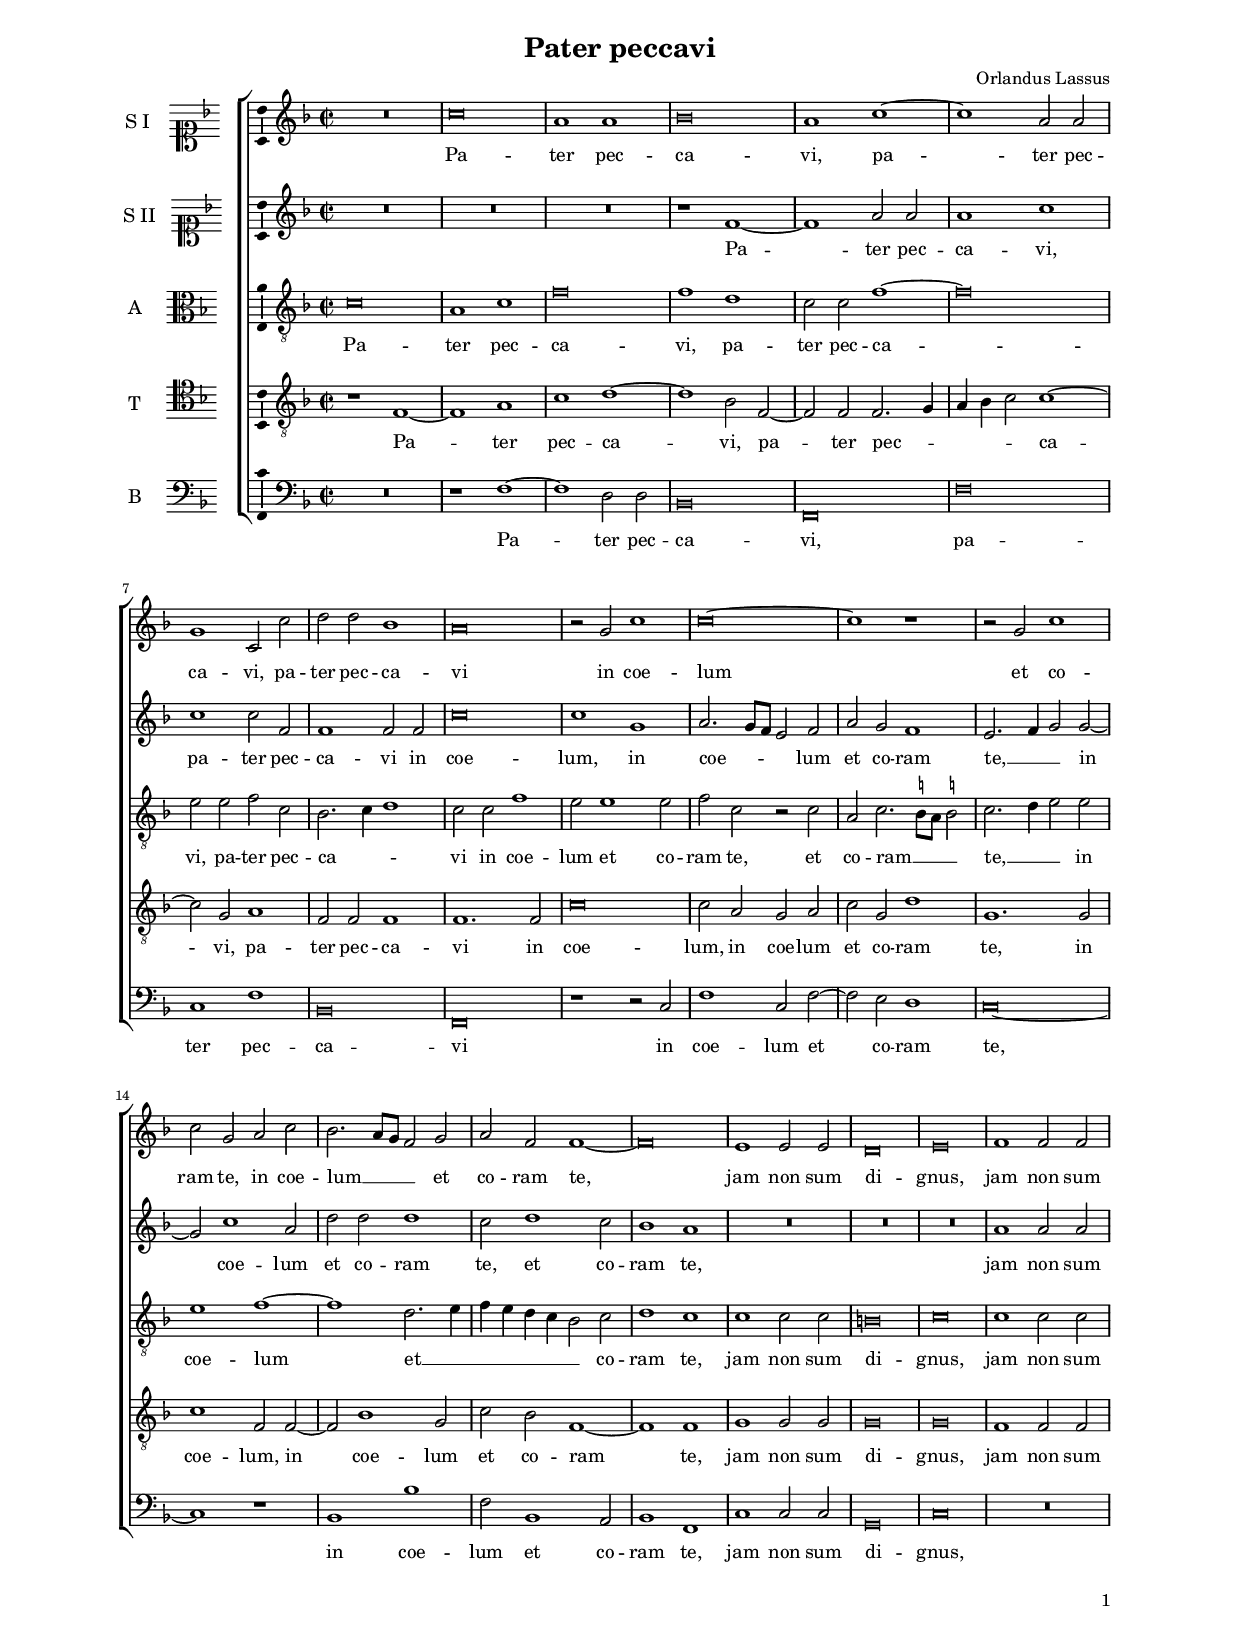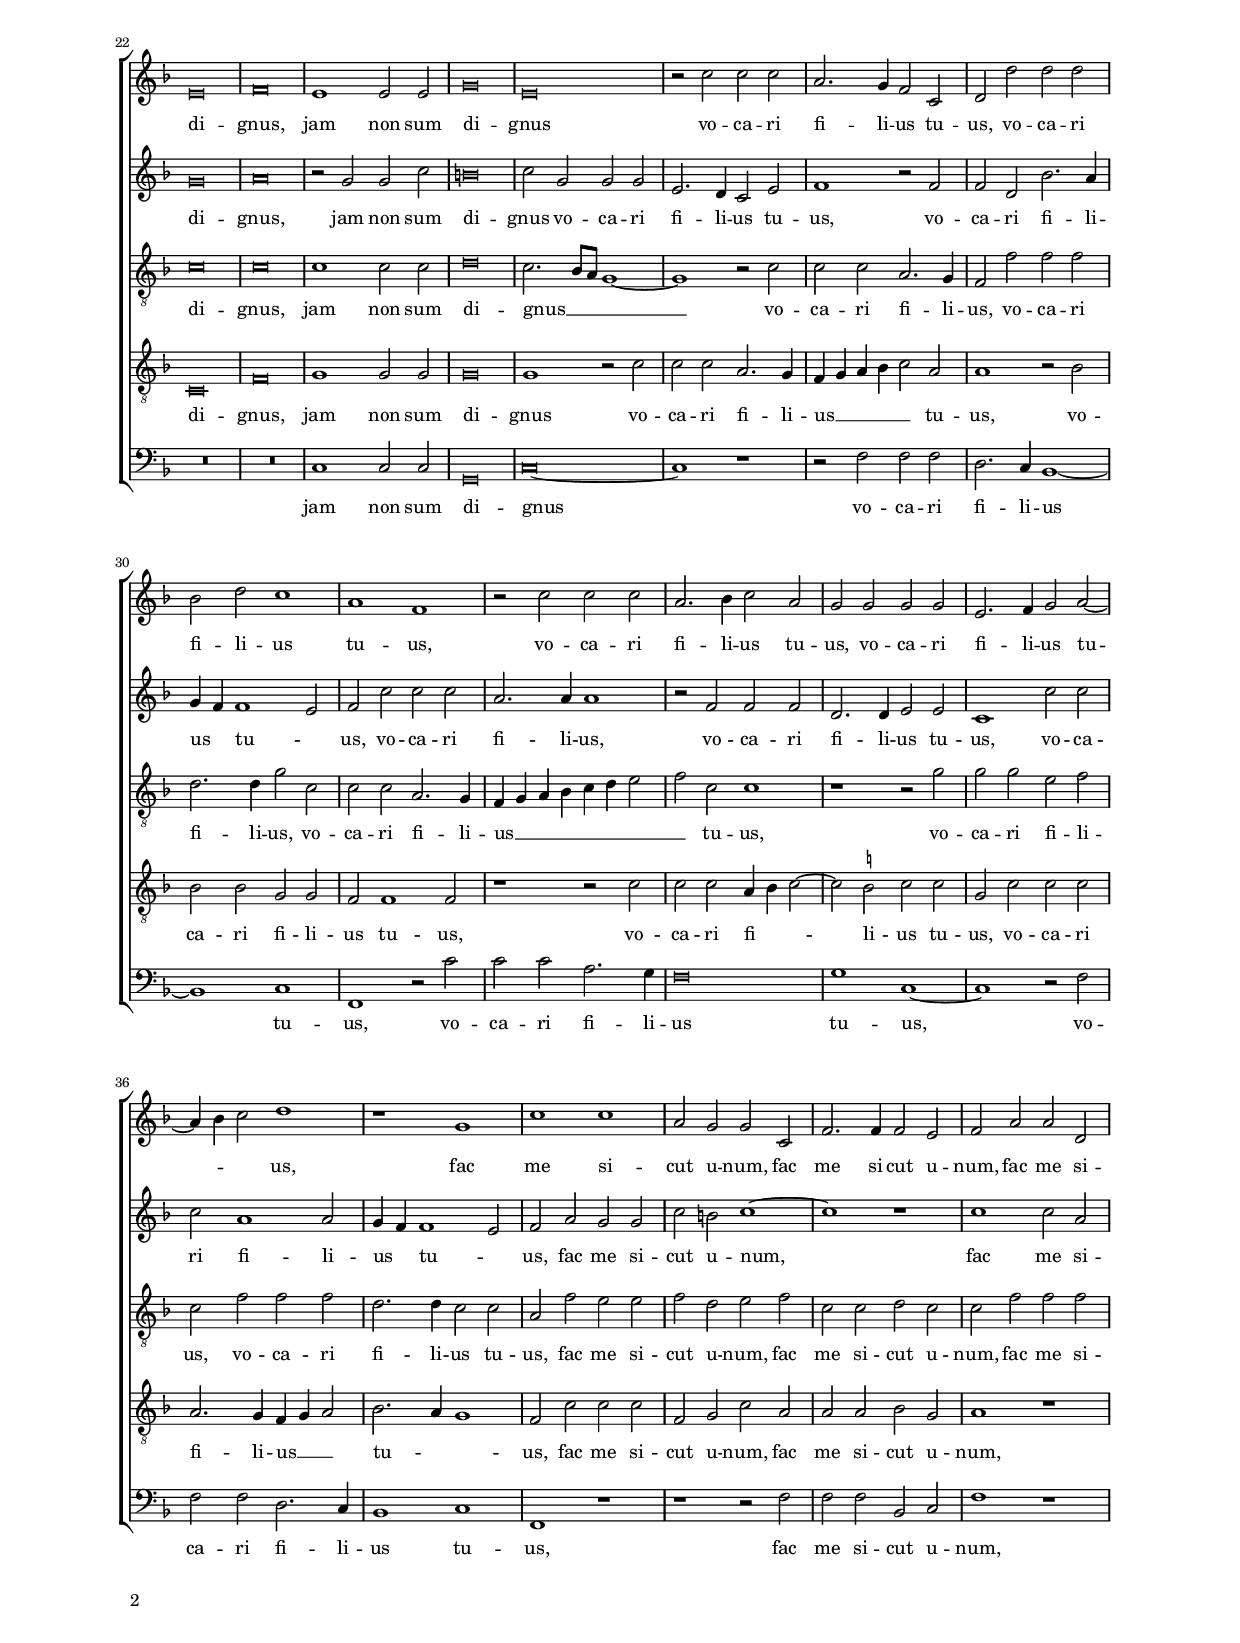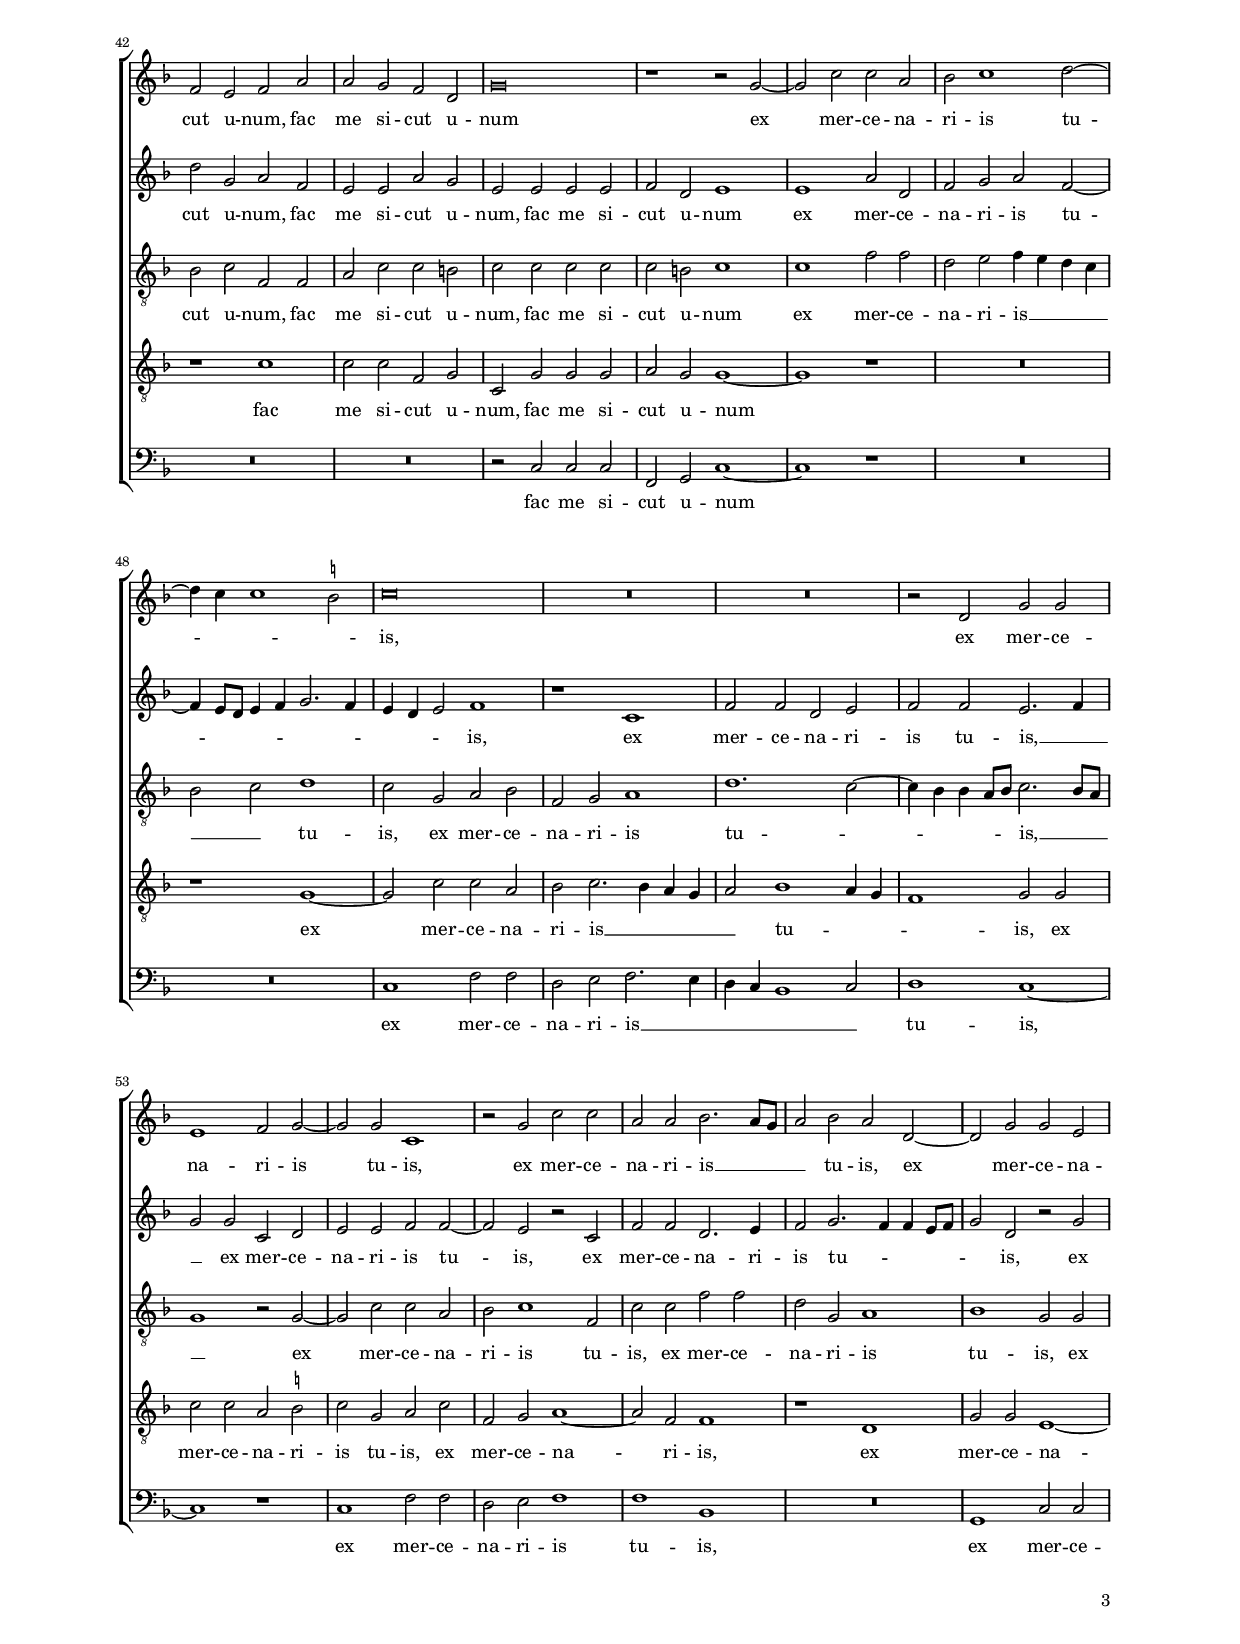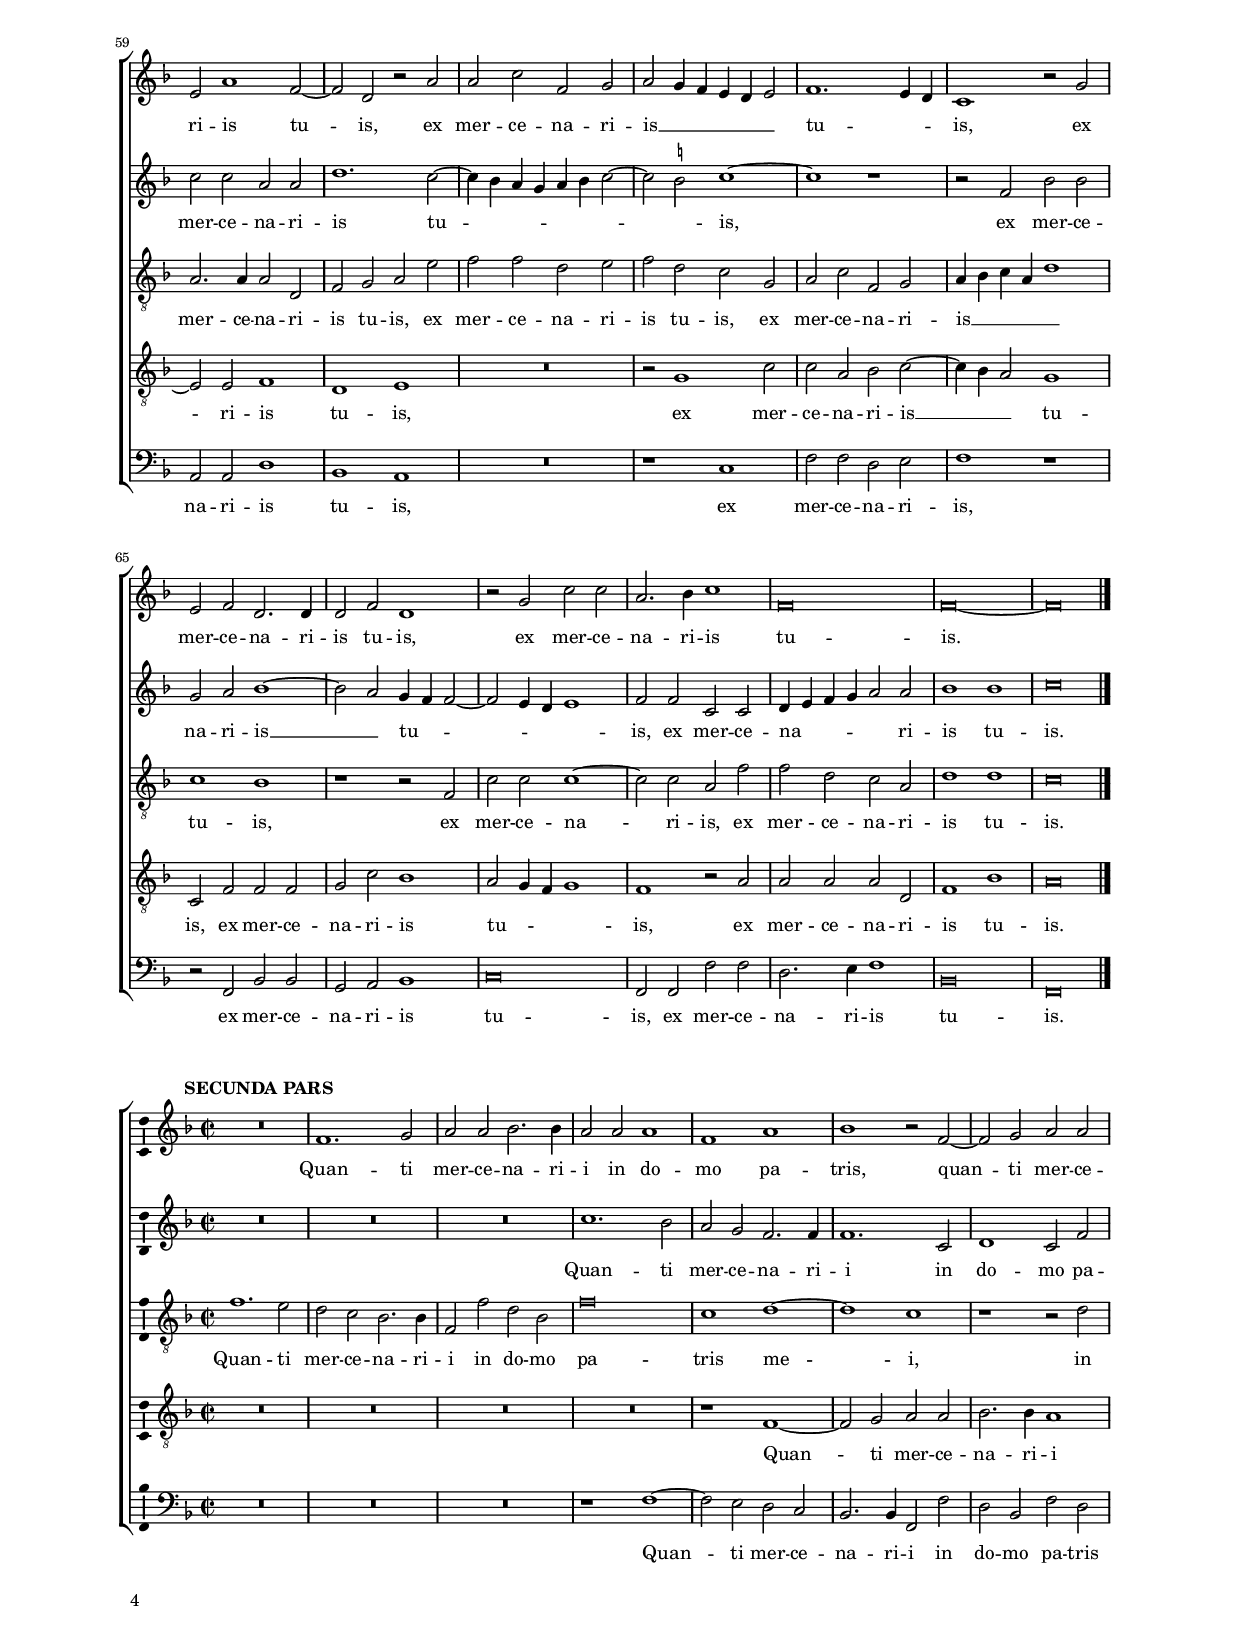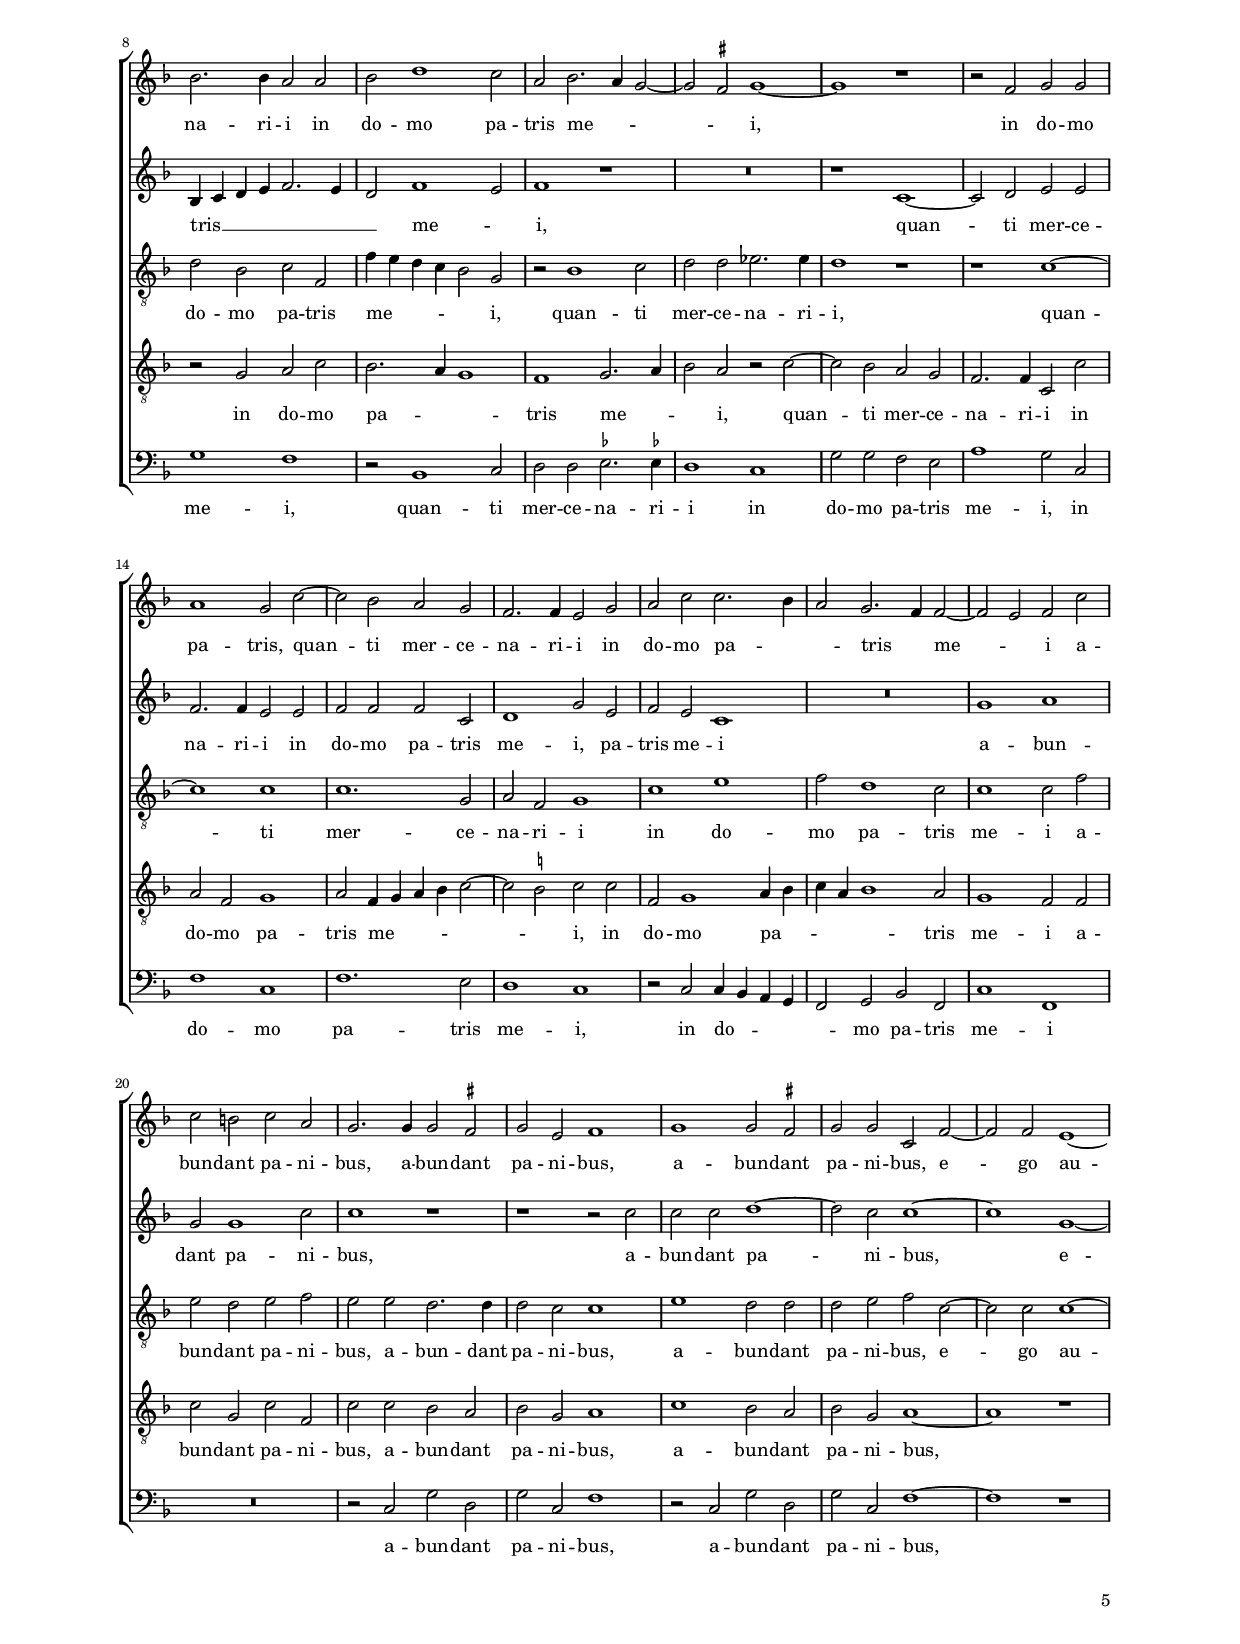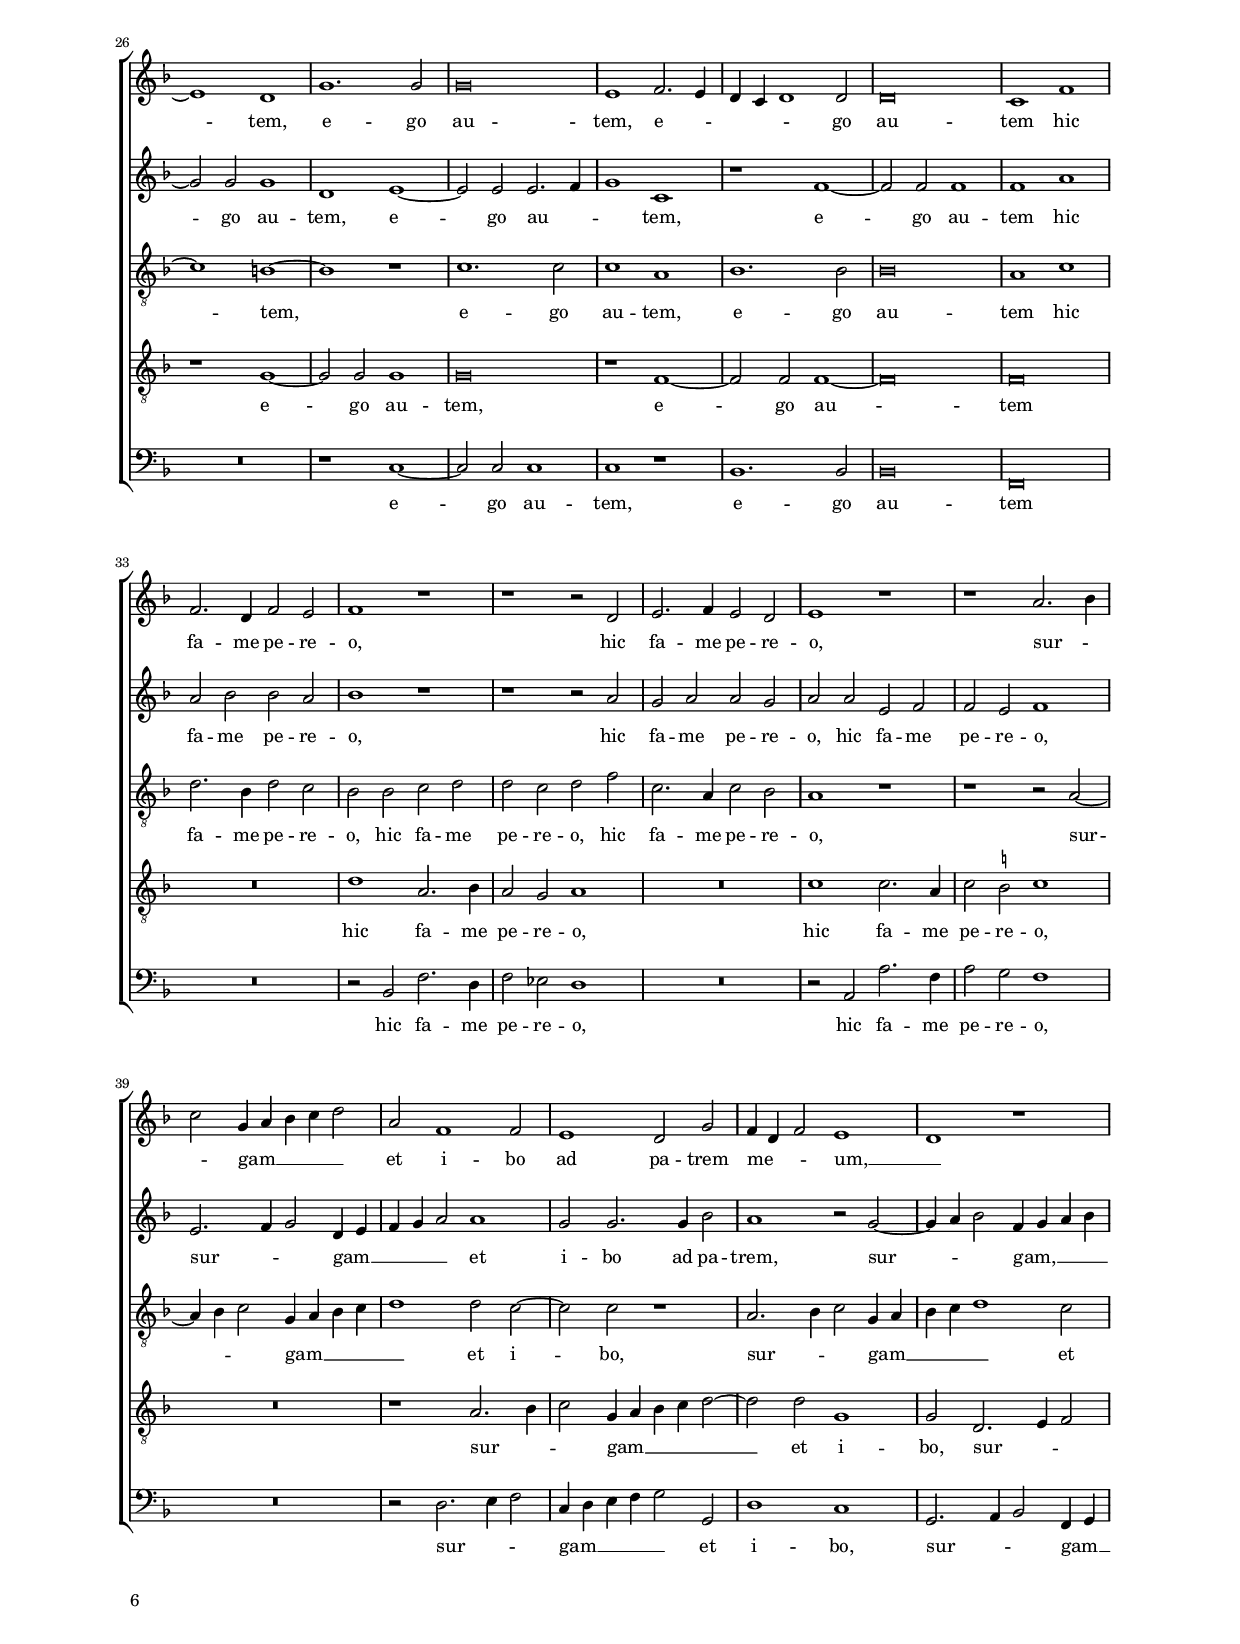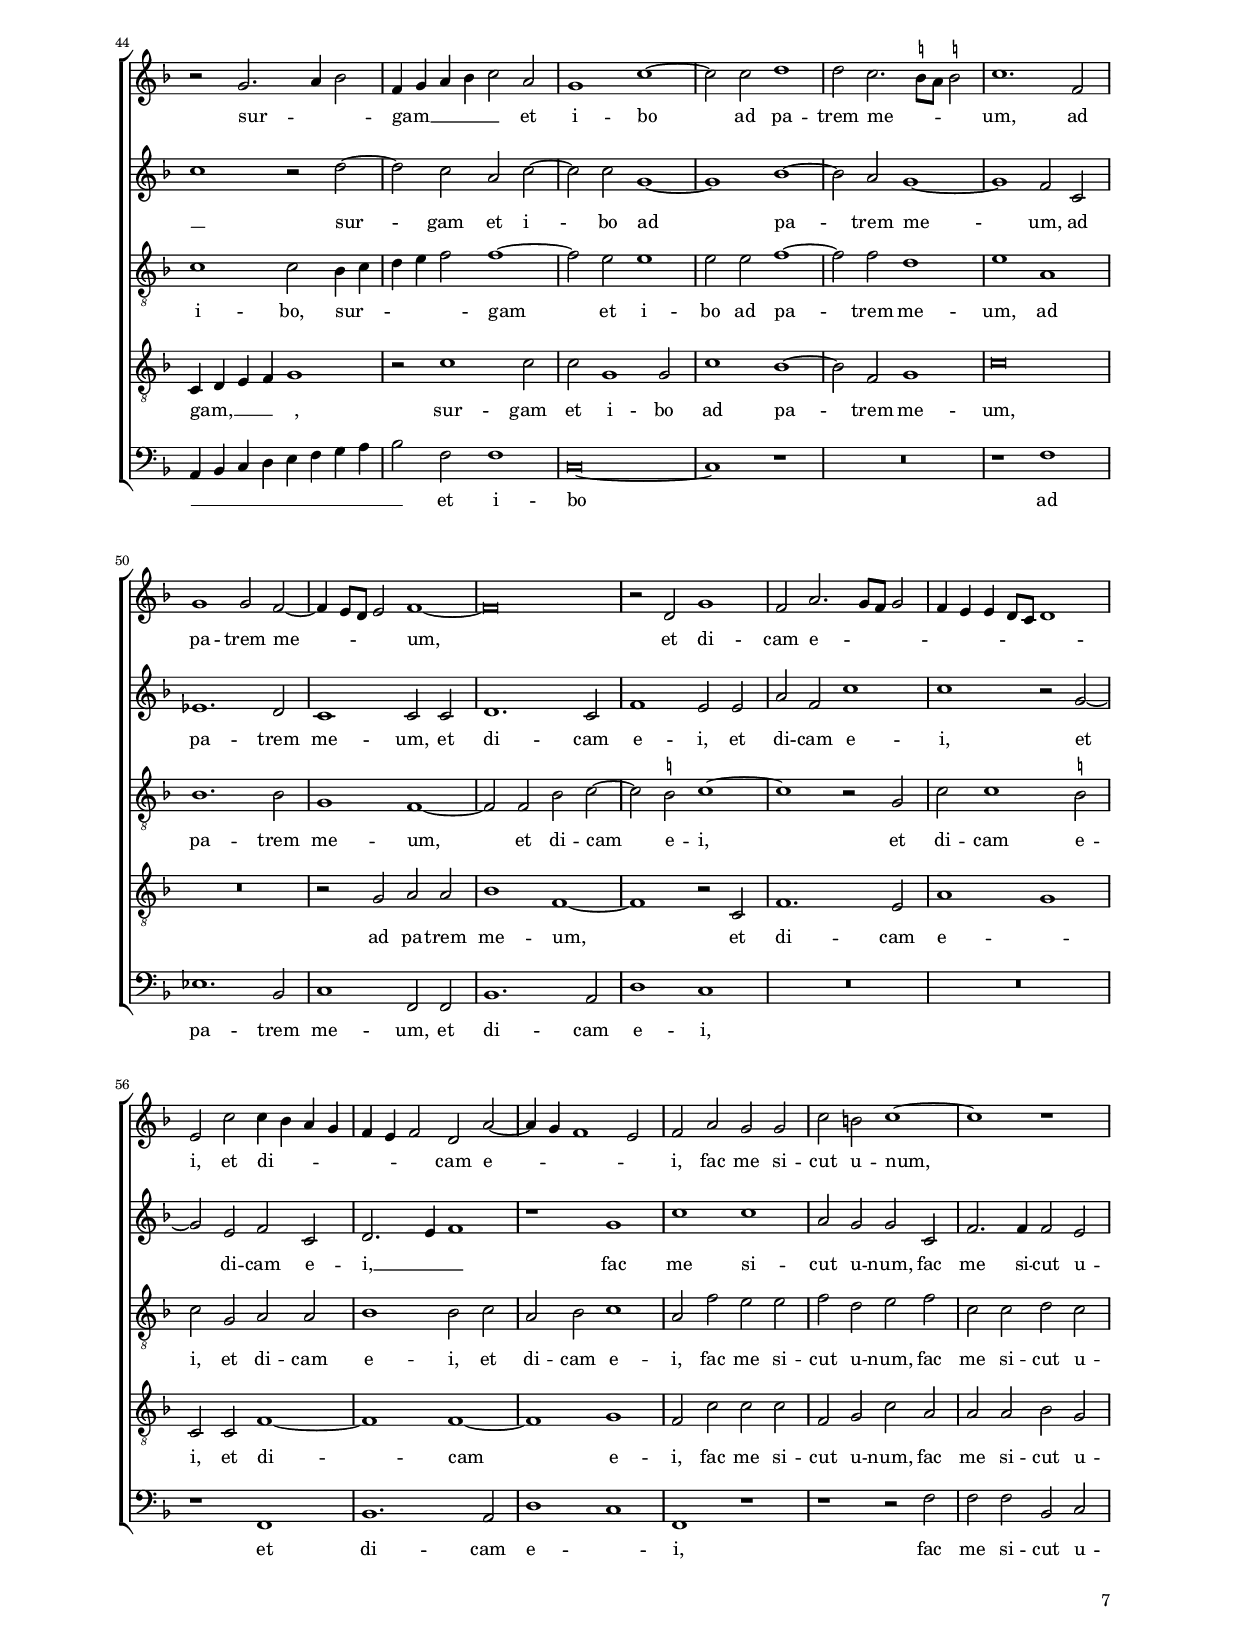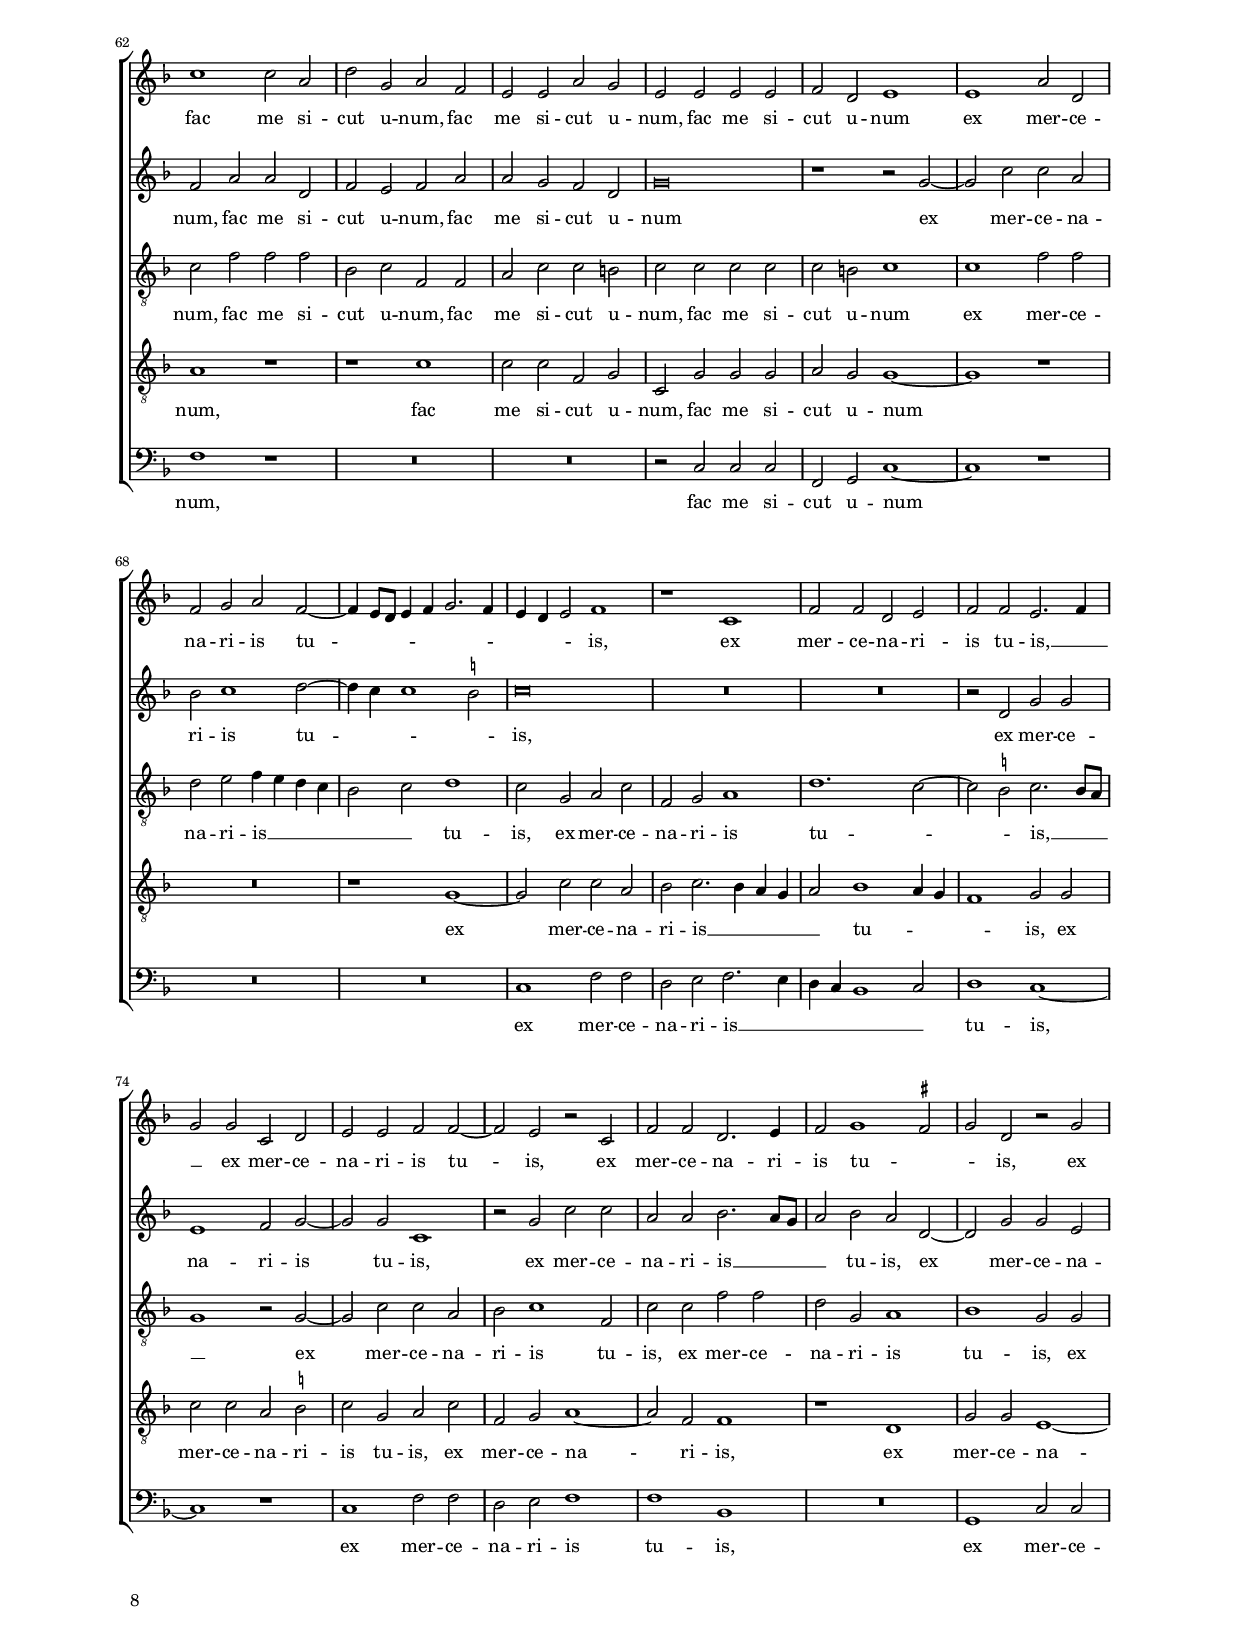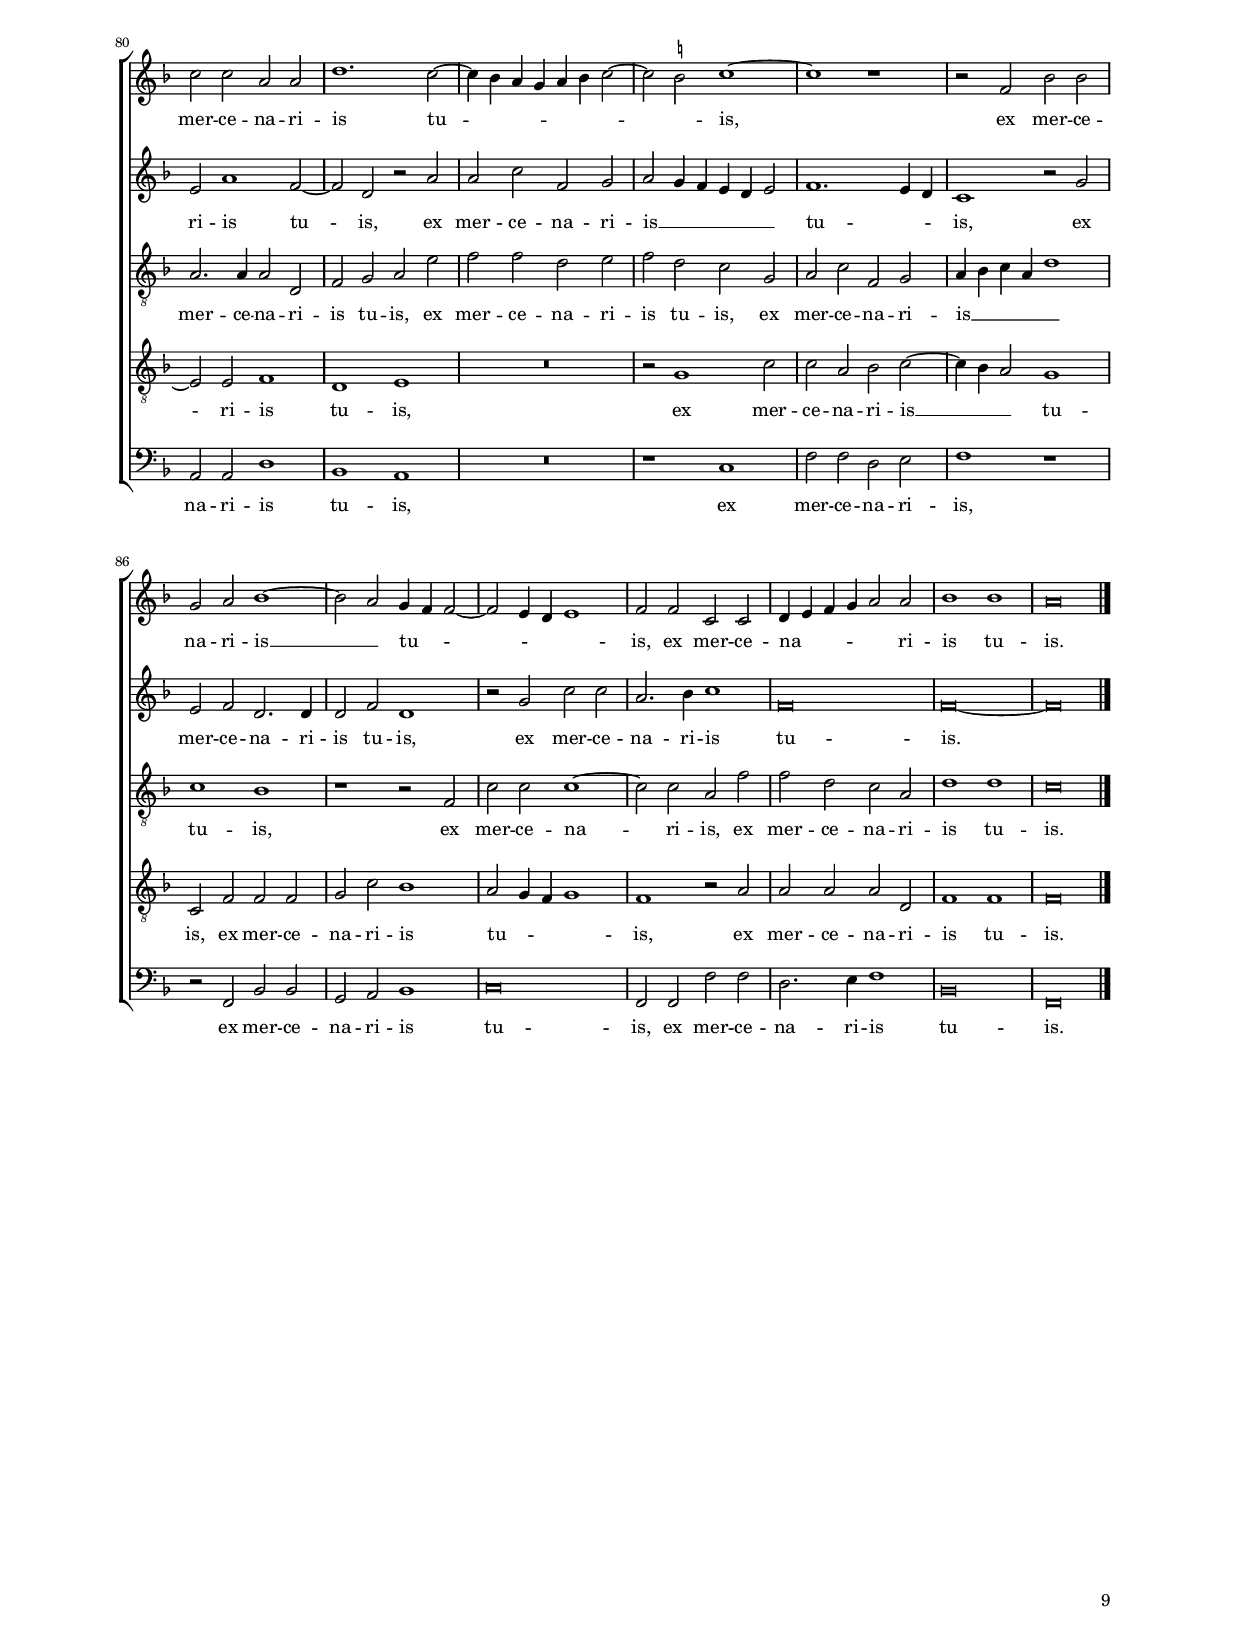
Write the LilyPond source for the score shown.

\header
{
  title="Pater peccavi"
  composer="Orlandus Lassus"
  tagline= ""
}

\version "2.24.1"
\include "deutsch.ly"
#(set-global-staff-size 15)
% #(set-default-paper-size "letter")
#(ly:set-option 'point-and-click #f)

	
	ficta = { \once \set suggestAccidentals = ##t }
	
	forget = #(define-music-function (music) (ly:music?) #{
		\accidentalStyle forget
		$music
		\accidentalStyle default
		#})


\paper
	{
	top-margin = 1.8 \cm
	bottom-margin = 1.2 \cm
	left-margin = 2.2 \cm
	right-margin = 2.2 \cm
	ragged-bottom = ##f
	ragged-last-bottom = ##t
	print-page-number = ##f
	score-system-spacing = #'((basic-distance . 16) (minimum-distance . 14) (padding . 5) (strechability . 150))
	system-system-spacing = #'((basic-distance . 16) (minimum-distance . 14) (padding . 5) (strechability . 150))
	oddFooterMarkup=\markup   \fill-line { "" \fromproperty #'page:page-number-string }
	evenFooterMarkup=\markup  \fill-line { \fromproperty #'page:page-number-string "" }
	last-bottom-spacing = #'((basic-distance . 12) (minimum-distance . 7) (padding . 4))
%	systems-per-page = 3
%	min-systems-per-page = 3
	}

global = {
	\key f \major
	\time 2/2 \set Score.measureLength = #(ly:make-moment 2/1)
	\skip 1*2*71 \bar "|."
	}
	

incipitcantus = \markup { \score {
	{
	\set Staff.instrumentName = \markup { \fontsize #1 "S I" }
	\key f \major
	\clef soprano
	s4 \bar ""
	}
	\layout  {
	raggedright = ##t
	indent = 1 \cm
	line-width = 1.8 \cm
	\context { \Staff \remove Time_signature_engraver }
	\override Staff.Clef.Y-extent = #'(0 . 0)
	}} \hspace #1 } 
         
      
incipitquintus = \markup { \score {
	{
	\set Staff.instrumentName = \markup { \fontsize #1 "S II" }
	\key f \major
	\clef soprano
	s4 \bar ""
	}
	\layout  {
	raggedright = ##t
	indent = 1 \cm
	line-width = 1.8 \cm
	\context { \Staff \remove Time_signature_engraver }
	\override Staff.Clef.Y-extent = #'(0 . 0)
	}} \hspace #1 }
      

incipitaltus = \markup { \score {
	{
	\set Staff.instrumentName = \markup { \fontsize #1 "A" }
	\key f \major
	\clef alto
	s4 \bar ""
	}
	\layout  {
	raggedright = ##t
	indent = 1 \cm
	line-width = 1.8 \cm
	\context { \Staff \remove Time_signature_engraver }
	\override Staff.Clef.Y-extent = #'(0 . 0)
	}} \hspace #1 }


incipittenor = \markup { \score {
	{
	\set Staff.instrumentName = \markup { \fontsize #1 "T" }
	\key f \major
	\clef tenor
	s4 \bar ""
	}
	\layout  {
	raggedright = ##t
	indent = 1 \cm
	line-width = 1.8 \cm
	\context { \Staff \remove Time_signature_engraver }
	\override Staff.Clef.Y-extent = #'(0 . 0)
	}} \hspace #1 }
      
      
incipitbassus = \markup { \score {
	{
	\set Staff.instrumentName = \markup { \fontsize #1 "B" }
	\key f \major
	\clef bass
	s4 \bar ""
	}
	\layout  {
	raggedright = ##t
	indent = 1 \cm
	line-width = 1.8 \cm
	\context { \Staff \remove Time_signature_engraver }
	\override Staff.Clef.Y-extent = #'(0 . 0)
	}} \hspace #1 }


cantus =  \relative c''
	{
	R\breve
	c\breve
	a1 a
	b\breve
%5
	a1 c~ |
	c1 a2 a
	g1 c,2 c'
	d2 d b1
	a\breve
%10
	r2 g c1 |
	c\breve~
	c1 r
	r2 g c1
	c2 g a c
%15
	b2. a8 g f2 g |
	a2 f f1~
	f\breve
	e1 e2 e
	d\breve
%20
	e\breve |
	f1 f2 f
	e\breve
	f\breve
	e1 e2 e
%25
	g\breve |
	e\breve
	r2 c' c c
	a2. g4 f2 c
	d2 d' d d
%30
	b2 d c1 |
	a1 f
	r2 c' c c
	a2. b4 c2 a
	g2 g g g
%35
	e2. f4 g2 a~ |
	a4 b c2 d1
	r1 g,
	c1 c
	a2 g g c,
%40
	f2. f4 f2 e |
	f2 a a d,
	f2 e f a
	a2 g f d
	g\breve
%45
	r1 r2 g~ |
	g2 c c a
	b2 c1 d2~
	d4 c c1 \ficta h2
	c\breve
%50
	R\breve |
	R\breve
	r2 d, g g
	e1 f2 g~
	g2 g c,1
%55
	r2 g' c c |
	a2 a b2. a8 g
	a2 b a d,~
	d2 g g e
	e2 a1 f2~
%60
	f2 d r a' |
	a2 c f, g
	a2 g4 f e d e2
	f1. e4 d
	c1 r2 g'
%65
	e2 f d2. d4 |
	d2 f d1
	r2 g c c
	a2. b4 c1
	f,\breve
%70
	f\breve~
	f\breve |
	}


quintus =  \relative c''
	{
	R\breve
	R\breve
	R\breve
	r1 f,~
%5
	f1 a2 a |
	a1 c
	c1 c2 f,
	f1 f2 f
	c'\breve
%10
	c1 g |
	a2. g8 f e2 f
	a2 g f1
	e2. f4 g2 g~
	g2 c1 a2
%15
	d2 d d1 |
	c2 d1 c2
	b1 a
	R\breve
	R\breve
%20
	R\breve |
	a1 a2 a
	g\breve
	a\breve
	r2 g g c
%25
	h\breve |
	c2 g g g
	e2. d4 c2 e
	f1 r2 f
	f2 d b'2. a4
%30
	g4 f f1 e2 |
	f2 c' c c
	a2. a4 a1
	r2 f f f
	d2. d4 e2 e
%35
	c1 c'2 c |
	c2 a1 a2
	g4 f f1 e2
	f2 a g g
	c2 h c1~
%40
	c1 r |
	c1 c2 a
	d2 g, a f
	e2 e a g
	e2 e e e
%45
	f2 d e1 |
	e1 a2 d,
	f2 g a f~
	f4 e8 d e4 f g2. f4
	e4 d e2 f1
%50
	r1 c |
	f2 f d e
	f2 f e2. f4
	g2 g c, d
	e2 e f f~
%55
	f2 e r c |
	f2 f d2. e4
	f2 g2. f4 f e8 f
	g2 d r g
	c2 c a a
%60
	d1. c2~ |
	c4 b a g a b c2~
	c2 \ficta h c1~
	c1 r
	r2 f, b b
%65
	g2 a b1~ |
	b2 a g4 f f2~
	f2 e4 d e1
	f2 f c c
	d4 e f g a2 a
%70
	b1 b |
	c\breve |
	}


altus =  \relative c'
	{
	c\breve
	a1 c
	f\breve
	f1 d
%5
	c2 c f1~ |
	f\breve
	e2 e f c
	b2. c4 d1
	c2 c f1
%10
	e2 e1 e2 |
	f2 c r c
	a2 c2. \stemDown \ficta h8 a \stemNeutral \ficta h!2
	c2. d4 e2 e
	e1 f~
%15
	f1 d2. e4 |
	f4 e d c b2 c
	d1 c
	c1 c2 c
	h\breve
%20
	c\breve |
	c1 c2 c
	c\breve
	c\breve
	c1 c2 c
%25
	d\breve |
	c2. b8 a g1~
	g1 r2 c
	c2 c a2. g4
	f2 f' f f
%30
	d2. d4 g2 c, |
	c2 c a2. g4
	f4 g a b c d e2
	f2 c c1
	r1 r2 g'
%35
	g2 g e f |
	c2 f f f
	d2. d4 c2 c
	a2 f' e e
	f2 d e f
%40
	c2 c d c |
	c2 f f f
	b,2 c f, f
	a2 c c h
	c2 c c c
%45
	c2 h c1 |
	c1 f2 f
	d2 e f4 e d c
	b2 c d1
	c2 g a b
%50
	f2 g a1 |
	d1. c2~
	c4 b b a8 b c2. b8 a
	g1 r2 g~
	g2 c c a
%55
	b2 c1 f,2 |
	c'2 c f f
	d2 g, a1
	b1 g2 g
	a2. a4 a2 d,
%60
	f2 g a e' |
	f2 f d e
	f2 d c g
	a2 c f, g
	a4 b c a d1
%65
	c1 b |
	r1 r2 f
	c'2 c c1~
	c2 c a f'
	f2 d c a
%70
	d1 d
	c\breve |
	}


tenor  =  \relative c'
	{
	r1 f,~
	f1 a
	c1 d~
	d1 b2 f~
%5
	f2 f f2. g4 |
	a4 b c2 c1~
	c2 g a1
	f2 f f1
	f1. f2
%10
	c'\breve |
	c2 a g a
	c2 g d'1
	g,1. g2
	c1 f,2 f~
%15
	f2 b1 g2 |
	c2 b f1~
	f1 f
	g1 g2 g
	g\breve
%20
	g\breve |
	f1 f2 f
	c\breve
	f\breve
	g1 g2 g
%25
	g\breve |
	g1 r2 c
	c2 c a2. g4
	f4 g a b c2 a
	a1 r2 b
%30
	b2 b g g |
	f2 f1 f2
	r1 r2 c'
	c2 c a4 b c2~
	c2 \ficta h c c
%35
	g2 c c c |
	a2. g4 f g a2
	b2. a4 g1
	f2 c' c c
	f,2 g c a
%40
	a2 a b g |
	a1 r
	r1 c
	c2 c f, g
	c,2 g' g g
%45
	a2 g g1~ |
	g1 r
	R\breve
	r1 g~
	g2 c c a
%50
	b2 c2. b4 a g |
	a2 b1 a4 g
	f1 g2 g
	c2 c a \ficta h
	c2 g a c
%55
	f,2 g a1~ |
	a2 f f1
	r1 d
	g2 g e1~
	e2 e f1
%60
	d1 e |
	R\breve
	r2 g1 c2
	c2 a b c~
	c4 b a2 g1
%65
	c,2 f f f |
	g2 c b1
	a2 g4 f g1
	f1 r2 a
	a2 a a d,
%70
	f1 b |
	a\breve |
	}


bassus  =  \relative c
	{
	R\breve
	r1 f~
	f1 d2 d
	b\breve
%5
	f\breve |
	f'\breve
	c1 f
	b,\breve
	f\breve
%10
	r1 r2 c' |
	f1 c2 f~
	f2 e d1
	c\breve~
	c1 r
%15
	b1 b' |
	f2 b,1 a2
	b1 f
	c'1 c2 c
	g\breve
%20
	c\breve |
	R\breve
	R\breve
	R\breve
	c1 c2 c
%25
	g\breve |
	c\breve~
	c1 r
	r2 f f f
	d2. c4 b1~
%30
	b1 c |
	f,1 r2 c''
	c2 c a2. g4
	f\breve
	g1 c,~
%35
	c1 r2 f |
	f2 f d2. c4
	b1 c
	f,1 r
	r1 r2 f'
%40
	f2 f b, c |
	f1 r
	R\breve
	R\breve
	r2 c c c
%45
	f,2 g c1~ |
	c1 r
	R\breve
	R\breve
	c1 f2 f
%50
	d2 e f2. e4 |
	d4 c b1 c2
	d1 c~
	c1 r
	c1 f2 f
%55
	d2 e f1 |
	f1 b,
	R\breve
	g1 c2 c
	a2 a d1
%60
	b1 a |
	R\breve
	r1 c
	f2 f d e
	f1 r
%65
	r2 f, b b |
	g2 a b1
	c\breve
	f,2 f f' f
	d2. e4 f1
%70
	b,\breve |
	f\breve |
	}


lyricscantus = \lyricmode {
	Pa -- ter pec -- ca -- vi,
	pa -- ter pec -- ca -- vi,
	pa -- ter pec -- ca -- vi
	in coe -- lum et co -- ram te,
	in coe -- lum __ _ _ _ et co -- ram te,
	jam non sum di -- gnus,
	jam non sum di -- gnus,
	jam non sum di -- gnus
	vo -- ca -- ri fi -- li -- us tu -- us,
	vo -- ca -- ri fi -- li -- us tu -- us,
	vo -- ca -- ri fi -- li -- us tu -- us,
	vo -- ca -- ri fi -- li -- us tu -- _ _ us,
	fac me si -- cut u -- num,
	fac me si -- cut u -- num,
	fac me si -- cut u -- num,
	fac me si -- cut u -- num
	ex mer -- ce -- na -- ri -- is tu -- _ _ _ is,
	ex mer -- ce -- na -- ri -- is tu -- is,
	ex mer -- ce -- na -- ri -- is __ _ _ _ tu -- is,
	ex mer -- ce -- na -- ri -- is tu -- is,
	ex mer -- ce -- na -- ri -- is __ _ _ _ _ _ tu -- _ _ is,
	ex mer -- ce -- na -- ri -- is tu -- is,
	ex mer -- ce -- na -- ri -- is tu -- is.
	}


lyricsquintus = \lyricmode {
	Pa -- ter pec -- ca -- vi,
	pa -- ter pec -- ca -- vi
	in coe -- lum,
	in coe -- _ _ _ lum et co -- ram te, __ _ _
	in coe -- lum et co -- ram te,
	et co -- ram te,
	jam non sum di -- gnus,
	jam non sum di -- gnus
	vo -- ca -- ri fi -- li -- us tu -- us,
	vo -- ca -- ri fi -- li -- us _ tu -- _ us,
	vo -- ca -- ri fi -- li -- us,
	vo -- ca -- ri fi -- li -- us tu -- us,
	vo -- ca -- ri fi -- li -- us _ tu -- _ us,
	fac me si -- cut u -- num,
	fac me si -- cut u -- num,
	fac me si -- cut u -- num,
	fac me si -- cut u -- num
	ex mer -- ce -- na -- ri -- is tu -- _ _ _ _ _ _ _ _ _ is,
	ex mer -- ce -- na -- ri -- is tu -- is, __ _ _
	ex mer -- ce -- na -- ri -- is tu -- is,
	ex mer -- ce -- na -- ri -- is tu -- _ _ _ _ _ is,
	ex mer -- ce -- na -- ri -- is tu -- _ _ _ _ _ _ _ is,
	ex mer -- ce -- na -- ri -- is __ _ tu -- _ _ _ _ _ is,
	ex mer -- ce -- na -- _ _ _ _ ri -- is tu -- is.
	}


lyricsaltus = \lyricmode {
	Pa -- ter pec -- ca -- vi,
	pa -- ter pec -- ca -- vi,
	pa -- ter pec -- ca -- _ _ vi
	in coe -- lum et co -- ram te,
	et co -- ram __ _ _ _ te, __ _ _
	in coe -- lum et __ _ _ _ _ _ _ co -- ram te,
	jam non sum di -- gnus,
	jam non sum di -- gnus,
	jam non sum di -- gnus __ _ _ _
	vo -- ca -- ri fi -- li -- us,
	vo -- ca -- ri fi -- li -- us,
	vo -- ca -- ri fi -- li -- us __ _ _ _ _ _ _ _ tu -- us,
	vo -- ca -- ri fi -- li -- us,
	vo -- ca -- ri fi -- li -- us tu -- us,
	fac me si -- cut u -- num,
	fac me si -- cut u -- num,
	fac me si -- cut u -- num,
	fac me si -- cut u -- num,
	fac me si -- cut u -- num
	ex mer -- ce -- na -- ri -- is __ _ _ _ _ _ tu -- is,
	ex mer -- ce -- na -- ri -- is tu -- _ _ _ _ _ is, __ _ _ _
	ex mer -- ce -- na -- ri -- is tu -- is,
	ex mer -- ce -- na -- ri -- is tu -- is,
	ex mer -- ce -- na -- ri -- is tu -- is,
	ex mer -- ce -- na -- ri -- is tu -- is,
	ex mer -- ce -- na -- ri -- is __ _ _ _ _ tu -- is,
	ex mer -- ce -- na -- ri -- is,
	ex mer -- ce -- na -- ri -- is tu -- is.
	}


lyricstenor = \lyricmode {
	Pa -- ter pec -- ca -- vi,
	pa -- ter pec -- _ _ _ _ ca -- vi,
	pa -- ter pec -- ca -- vi
	in coe -- lum,
	in coe -- lum et co -- ram te,
	in coe -- lum,
	in coe -- lum et co -- ram te,
	jam non sum di -- gnus,
	jam non sum di -- gnus,
	jam non sum di -- gnus
	vo -- ca -- ri fi -- li -- us __ _ _ _ _ tu -- us,
	vo -- ca -- ri fi -- li -- us tu -- us,
	vo -- ca -- ri fi -- _ _ li -- us tu -- us,
	vo -- ca -- ri fi -- li -- us __ _ _ tu -- _ _ us,
	fac me si -- cut u -- num,
	fac me si -- cut u -- num,
	fac me si -- cut u -- num,
	fac me si -- cut u -- num
	ex mer -- ce -- na -- ri -- is __ _ _ _ _ tu -- _ _ _ is,
	ex mer -- ce -- na -- ri -- is tu -- is,
	ex mer -- ce -- na -- ri -- is,
	ex mer -- ce -- na -- ri -- is tu -- is,
	ex mer -- ce -- na -- ri -- is __ _ _ tu -- is,
	ex mer -- ce -- na -- ri -- is tu -- _ _ _ is,
	ex mer -- ce -- na -- ri -- is tu -- is.
	}


lyricsbassus = \lyricmode {
	Pa -- ter pec -- ca -- vi,
	pa -- ter pec -- ca -- vi
	in coe -- lum et co -- ram te,
	in coe -- lum et co -- ram te,
	jam non sum di -- gnus,
	jam non sum di -- gnus
	vo -- ca -- ri fi -- li -- us tu -- us,
	vo -- ca -- ri fi -- li -- us tu -- us,
	vo -- ca -- ri fi -- li -- us tu -- us,
	fac me si -- cut u -- num,
	fac me si -- cut u -- num
	ex mer -- ce -- na -- ri -- is __ _ _ _ _ _ tu -- is,
	ex mer -- ce -- na -- ri -- is tu -- is,
	ex mer -- ce -- na -- ri -- is tu -- is,
	ex mer -- ce -- na -- ri -- is,
	ex mer -- ce -- na -- ri -- is tu -- is,
	ex mer -- ce -- na -- ri -- is tu -- is.
	}


\score
{  
	\transpose c c {
	\new ChoirStaff \with { \override StaffGrouper.staff-staff-spacing.basic-distance = #12 }
	<<

	\new Staff << \global
	\new Voice="v1" {
		\set Staff.instrumentName=\incipitcantus
		\set Staff.midiInstrument = "reed organ"
		\clef violin
		\cantus }
	\new Lyrics \lyricsto "v1" {\lyricscantus }
	>>


	\new Staff << \global
	\new Voice="v5" {
		\set Staff.instrumentName=\incipitquintus
		\set Staff.midiInstrument = "reed organ"
		\clef violin
		\quintus}
	\new Lyrics \lyricsto "v5" {\lyricsquintus }
	>>


	\new Staff << \global
	\new Voice="v2" {
		\set Staff.instrumentName=\incipitaltus
		\set Staff.midiInstrument = "reed organ"
		\clef "G_8"
		\altus}
	\new Lyrics \lyricsto "v2" {\lyricsaltus }
	>>


	\new Staff << \global
	\new Voice="v3" {
		\set Staff.instrumentName=\incipittenor
		\set Staff.midiInstrument = "reed organ"
		\clef "G_8"
		\tenor }
	\new Lyrics \lyricsto "v3" {\lyricstenor }
	>>


	\new Staff << \global
	\new Voice="v4" {
		\set Staff.instrumentName=\incipitbassus
		\set Staff.midiInstrument = "reed organ"
		\clef bass
		\bassus }
	\new Lyrics \lyricsto "v4" {\lyricsbassus}
	>>

	>>
	} % transpose

	\layout
	{
	indent = 2 \cm
	\context { \Staff \override TimeSignature.break-visibility = #end-of-line-invisible }
	\context { \Lyrics \override VerticalAxisGroup.nonstaff-relatedstaff-spacing.padding = #1.5 }
	\context { \Staff \consists Ambitus_engraver }
	\context { \Score \override BarNumber.padding = #2 }
	\context { \Voice \override NoteHead.style = #'baroque }
	}


\midi
	{
    	\tempo 2 = 90
	}

}

%%%%%%%%%%%%%%%%%%%%  PARS SECUNDA


global = {
	\key f \major
	\time 2/2 \set Score.measureLength = #(ly:make-moment 2/1)
	\skip 1*2*92 \bar "|."
	}


cantus =  \relative c''
	{
	R\breve
	f,1. g2
	a2 a b2. b4
	a2 a a1
%5
	f1 a |
	b1 r2 f~
	f2 g a a
	b2. b4 a2 a
	b2 d1 c2
%10
	a2 b2. a4 g2~ |
	g2 \ficta fis g1~
	g1 r
	r2 f g g
	a1 g2 c~
%15
	c2 b a g |
	f2. f4 e2 g
	a2 c c2. b4
	a2 g2. f4 f2~
	f2 e f c'
%20
	c2 h c a |
	g2. g4 g2 \ficta fis
	g2 e f1
	g1 g2 \ficta fis
	g2 g c, f~
%25
	f2 f e1~ |
	e1 d
	g1. g2
	g\breve
	e1 f2. e4
%30
	d4 c d1 d2 |
	d\breve
	c1 f
	f2. d4 f2 e
	f1 r
%35
	r1 r2 d |
	e2. f4 e2 d
	e1 r
	r1 a2. b4
	c2 g4 a b c d2
%40
	a2 f1 f2 |
	e1 d2 g
	f4 d f2 e1
	d1 r
	r2 g2. a4 b2
%45
	f4 g a b c2 a |
	g1 c~
	c2 c d1
	d2 c2. \stemDown \ficta h8 a \stemNeutral \ficta h!2
	c1. f,2
%50
	g1 g2 f~ |
	f4 e8 d e2 f1~
	f\breve
	r2 d g1
	f2 a2. g8 f g2
%55
	f4 e e d8 c d1 |
	e2 c' c4 b a g
	f4 e f2 d a'~
	a4 g f1 e2
	f2 a g g
%60
	c2 h c1~ |
	c1 r
	c1 c2 a
	d2 g, a f
	e2 e a g
%65
	e2 e e e |
	f2 d e1
	e1 a2 d,
	f2 g a f~
	f4 e8 d e4 f g2. f4
%70
	e4 d e2 f1 |
	r1 c
	f2 f d e
	f2 f e2. f4
	g2 g c, d
%75
	e2 e f f~ |
	f2 e r c
	f2 f d2. e4
	f2 g1 \ficta fis2
	g2 d r g
%80
	c2 c a a |
	d1. c2~
	c4 b a g a b c2~
	c2 \ficta h c1~
	c1 r
%85
	r2 f, b b |
	g2 a b1~
	b2 a g4 f f2~
	f2 e4 d e1
	f2 f c c
%90
	d4 e f g a2 a |
	b1 b
	a\breve |
	}


quintus =  \relative c''
	{
	R\breve
	R\breve
	R\breve
	c1. b2
%5
	a2 g f2. f4 |
	f1. c2
	d1 c2 f
	b,4 c d e f2. e4
	d2 f1 e2
%10
	f1 r |
	R\breve
	r1 c~
	c2 d e e
	f2. f4 e2 e
%15
	f2 f f c |
	d1 g2 e
	f2 e c1
	R\breve
	g'1 a
%20
	g2 g1 c2 |
	c1 r
	r1 r2 c
	c2 c d1~
	d2 c c1~
%25
	c1 g~ |
	g2 g g1
	d1 e~
	e2 e e2. f4
	g1 c,
%30
	r1 f~ |
	f2 f f1
	f1 a
	a2 b b a
	b1 r
%35
	r1 r2 a |
	g2 a a g
	a2 a e f
	f2 e f1
	e2. f4 g2 d4 e
%40
	f4 g a2 a1 |
	g2 g2. g4 b2
	a1 r2 g~
	g4 a b2 f4 g a b
	c1 r2 d~
%45
	d2 c a c~ |
	c2 c g1~
	g1 b~
	b2 a g1~
	g1 f2 c
%50
	es1. d2 |
	c1 c2 c
	d1. c2
	f1 e2 e
	a2 f c'1
%55
	c1 r2 g~ |
	g2 e f c
	d2. e4 f1
	r1 g
	c1 c
%60
	a2 g g c, |
	f2. f4 f2 e
	f2 a a d,
	f2 e f a
	a2 g f d
%65
	g\breve |
	r1 r2 g~
	g2 c c a
	b2 c1 d2~
	d4 c c1 \ficta h2
%70
	c\breve |
	R\breve
	R\breve
	r2 d, g g
	e1 f2 g~
%75
	g2 g c,1 |
	r2 g' c c
	a2 a b2. a8 g
	a2 b a d,~
	d2 g g e
%80
	e2 a1 f2~ |
	f2 d r a'
	a2 c f, g
	a2 g4 f e d e2
	f1. e4 d
%85
	c1 r2 g' |
	e2 f d2. d4
	d2 f d1
	r2 g c c
	a2. b4 c1
%90
	f,\breve |
	f\breve~
	f\breve |
	}


altus =  \relative c'
	{
	f1. e2
	d2 c b2. b4
	f2 f' d b
	f'\breve
%5
	c1 d~ |
	d1 c
	r1 r2 d
	d2 b c f,
	f'4 e d c b2 g
%10
	r2 b1 c2 |
	d2 d es2. es4
	d1 r
	r1 c~
	c1 c
%15
	c1. g2 |
	a2 f g1
	c1 e
	f2 d1 c2
	c1 c2 f
%20
	e2 d e f |
	e2 e d2. d4
	d2 c c1
	e1 d2 d
	d2 e f c~
%25
	c2 c c1~ |
	c1 h~
	h1 r
	c1. c2
	c1 a
%30
	b1. b2 |
	b\breve
	a1 c
	d2. b4 d2 c
	b2 b c d
%35
	d2 c d f |
	c2. a4 c2 b
	a1 r
	r1 r2 a~
	a4 b c2 g4 a b c
%40
	d1 d2 c~ |
	c2 c r1
	a2. b4 c2 g4 a
	b4 c d1 c2
	c1 c2 b4 c
%45
	d4 e f2 f1~ |
	f2 e e1
	e2 e f1~
	f2 f d1
	e1 a,
%50
	b1. b2 |
	g1 f~
	f2 f b c~
	c2 \ficta h c1~
	c1 r2 g
%55
	c2 c1 \ficta h2 |
	c2 g a a
	b1 b2 c
	a2 b c1
	a2 f' e e
%60
	f2 d e f |
	c2 c d c
	c2 f f f
	b,2 c f, f
	a2 c c h
%65
	c2 c c c |
	c2 h c1
	c1 f2 f
	d2 e f4 e d c
	b2 c d1
%70
	c2 g a c |
	f,2 g a1
	d1. c2~
	c2 \ficta h c2. \forget b8 a
	g1 r2 g~
%75
	g2 c c a |
	b2 c1 f,2
	c'2 c f f
	d2 g, a1
	b1 g2 g
%80
	a2. a4 a2 d, |
	f2 g a e'
	f2 f d e
	f2 d c g
	a2 c f, g
%85
	a4 b c a d1 |
	c1 b
	r1 r2 f
	c'2 c c1~
	c2 c a f'
%90
	f2 d c a |
	d1 d
	c\breve |
	}


tenor  =  \relative c'
	{
	R\breve
	R\breve
	R\breve
	R\breve
%5
	r1 f,~ |
	f2 g a a
	b2. b4 a1
	r2 g a c
	b2. a4 g1
%10
	f1 g2. a4 |
	b2 a r c~
	c2 b a g
	f2. f4 c2 c'
	a2 f g1
%15
	a2 f4 g a b c2~ |
	c2 \ficta h c c
	f,2 g1 a4 b
	c4 a b1 a2
	g1 f2 f
%20
	c'2 g c f, |
	c'2 c b a
	b2 g a1
	c1 b2 a
	b2 g a1~
%25
	a1 r |
	r1 g~
	g2 g g1
	g\breve
	r1 f~
%30
	f2 f f1~ |
	f\breve
	f\breve
	R\breve
	d'1 a2. b4
%35
	a2 g a1 |
	R\breve
	c1 c2. a4
	c2 \ficta h c1
	R\breve
%40
	r1 a2. b4 |
	c2 g4 a b c d2~
	d2 d g,1
	g2 d2. e4 f2
	c4 d e f g1
%45
	r2 c1 c2 |
	c2 g1 g2
	c1 b~
	b2 f g1
	c\breve
%50
	R\breve |
	r2 g a a
	b1 f~
	f1 r2 c
	f1. e2
%55
	a1 g |
	c,2 c f1~
	f1 f~
	f1 g
	f2 c' c c
%60
	f,2 g c a |
	a2 a b g
	a1 r
	r1 c
	c2 c f, g
%65
	c,2 g' g g |
	a2 g g1~
	g1 r
	R\breve
	r1 g~
%70
	g2 c c a |
	b2 c2. b4 a g
	a2 b1 a4 g
	f1 g2 g
	c2 c a \ficta h
%75
	c2 g a c |
	f,2 g a1~
	a2 f f1
	r1 d
	g2 g e1~
%80
	e2 e f1 |
	d1 e
	R\breve
	r2 g1 c2
	c2 a b c~
%85
	c4 b a2 g1 |
	c,2 f f f
	g2 c b1
	a2 g4 f g1
	f1 r2 a
%90
	a2 a a d, |
	f1 f
	f\breve |
	}


bassus  =  \relative c
	{
	R\breve
	R\breve
	R\breve
	r1 f~
%5
	f2 e d c |
	b2. b4 f2 f'
	d2 b f' d
	g1 f
	r2 b,1 c2
%10
	d2 d \ficta es2. \ficta es!4 |
	d1 c
	g'2 g f e
	a1 g2 c,
	f1 c
%15
	f1. e2 |
	d1 c
	r2 c c4 b a g
	f2 g b f
	c'1 f,
%20
	R\breve |
	r2 c' g' d
	g2 c, f1
	r2 c g' d
	g2 c, f1~
%25
	f1 r |
	R\breve
	r1 c~
	c2 c c1
	c1 r
%30
	b1. b2 |
	b\breve
	f\breve
	R\breve
	r2 b f'2. d4
%35
	f2 es d1 |
	R\breve
	r2 a a'2. f4
	a2 g f1
	R\breve
%40
	r2 d2. e4 f2 |
	c4 d e f g2 g,
	d'1 c
	g2. a4 b2 f4 g
	a4 b c d e f g a
%45
	b2 f f1 |
	c\breve~
	c1 r
	R\breve
	r1 f
%50
	es1. b2 |
	c1 f,2 f
	b1. a2
	d1 c
	R\breve
%55
	R\breve |
	r1 f,
	b1. a2
	d1 c
	f,1 r
%60
	r1 r2 f' |
	f2 f b, c
	f1 r
	R\breve
	R\breve
%65
	r2 c c c |
	f,2 g c1~
	c1 r
	R\breve
	R\breve
%70
	c1 f2 f |
	d2 e f2. e4
	d4 c b1 c2
	d1 c~
	c1 r
%75
	c1 f2 f |
	d2 e f1
	f1 b,
	R\breve
	g1 c2 c
%80
	a2 a d1 |
	b1 a
	R\breve
	r1 c
	f2 f d e
%85
	f1 r |
	r2 f, b b
	g2 a b1
	c\breve
	f,2 f f' f
%90
	d2. e4 f1 |
	b,\breve
	f\breve |
	}


lyricscantus = \lyricmode {
	Quan -- ti mer -- ce -- na -- ri -- i in do -- mo pa -- tris,
	quan -- ti mer -- ce -- na -- ri -- i in do -- mo pa -- tris me -- _ _ _ i,
	in do -- mo pa -- tris,
	quan -- ti mer -- ce -- na -- ri -- i in do -- mo pa -- _ _ tris _ me -- _ i
	a -- bun -- dant pa -- ni -- bus,
	a -- bun -- dant pa -- ni -- bus,
	a -- bun -- dant pa -- ni -- bus,
	e -- go au -- tem,
	e -- go au -- tem,
	e -- _ _ _ _ go au -- tem
	hic fa -- me pe -- re -- o,
	hic fa -- me pe -- re -- o,
	sur -- _ _ gam __ _ _ _ _ et i -- bo ad pa -- trem me -- _ _ um, __ _
	sur -- _ _ gam __ _ _ _ _ et i -- bo ad pa -- trem me -- _ _ _ um,
	ad pa -- trem me -- _ _ _ um,
	et di -- cam e -- _ _ _ _ _ _ _ _ _ i,
	et di -- _ _ _ _ _ _ cam e -- _ _ _ i,
	fac me si -- cut u -- num,
	fac me si -- cut u -- num,
	fac me si -- cut u -- num,
	fac me si -- cut u -- num
	ex mer -- ce -- na -- ri -- is tu -- _ _ _ _ _ _ _ _ _ is,
	ex mer -- ce -- na -- ri -- is tu -- is, __ _ _
	ex mer -- ce -- na -- ri -- is tu -- is,
	ex mer -- ce -- na -- ri -- is tu -- _ _ is,
	ex mer -- ce -- na -- ri -- is tu -- _ _ _ _ _ _ _ is,
	ex mer -- ce -- na -- ri -- is __ _ tu -- _ _ _ _ _ is,
	ex mer -- ce -- na -- _ _ _ _ ri -- is tu -- is.
	}


lyricsquintus = \lyricmode {
	Quan -- ti mer -- ce -- na -- ri -- i in do -- mo pa -- tris __ _ _ _ _ _ _ me -- _ i,
	quan -- ti mer -- ce -- na -- ri -- i in do -- mo pa -- tris me -- i,
	pa -- tris me -- i
	a -- bun -- dant pa -- ni -- bus,
	a -- bun -- dant pa -- ni -- bus,
	e -- go au -- tem,
	e -- go au -- _ _ tem,
	e -- go au -- tem
	hic fa -- me pe -- re -- o,
	hic fa -- me pe -- re -- o,
	hic fa -- me pe -- re -- o,
	sur -- _ _ gam __ _ _ _ _ et i -- bo ad pa -- trem,
	sur -- _ _ gam, __ _ _ _ _
	sur -- gam et i -- bo ad pa -- trem me -- um,
	ad pa -- trem me -- um,
	et di -- cam e -- i,
	et di -- cam e -- i,
	et di -- cam e -- i, __ _ _
	fac me si -- cut u -- num,
	fac me si -- cut u -- num,
	fac me si -- cut u -- num,
	fac me si -- cut u -- num
	ex mer -- ce -- na -- ri -- is tu -- _ _ _ is,
	ex mer -- ce -- na -- ri -- is tu -- is,
	ex mer -- ce -- na -- ri -- is __ _ _ _ tu -- is,
	ex mer -- ce -- na -- ri -- is tu -- is,
	ex mer -- ce -- na -- ri -- is __ _ _ _ _ _ tu -- _ _ is,
	ex mer -- ce -- na -- ri -- is tu -- is,
	ex mer -- ce -- na -- ri -- is tu -- is.
	}


lyricsaltus = \lyricmode {
	Quan -- ti mer -- ce -- na -- ri -- i in do -- mo pa -- tris me -- i,
	in do -- mo pa -- tris me -- _ _ _ _ i,
	quan -- ti mer -- ce -- na -- ri -- i,
	quan -- ti mer -- ce -- na -- ri -- i in do -- mo pa -- tris me -- i
	a -- bun -- dant pa -- ni -- bus,
	a -- bun -- dant pa -- ni -- bus,
	a -- bun -- dant pa -- ni -- bus,
	e -- go au -- tem,
	e -- go au -- tem,
	e -- go au -- tem
	hic fa -- me pe -- re -- o,
	hic fa -- me pe -- re -- o,
	hic fa -- me pe -- re -- o,
	sur -- _ _ gam __ _ _ _ _ et i -- bo,
	sur -- _ _ gam __ _ _ _ _ et i -- bo,
	sur -- _ _ _ _ gam et i -- bo ad pa -- trem me -- um,
	ad pa -- trem me -- um,
	et di -- cam e -- i,
	et di -- cam e -- i,
	et di -- cam e -- i,
	et di -- cam e -- i,
	fac me si -- cut u -- num,
	fac me si -- cut u -- num,
	fac me si -- cut u -- num,
	fac me si -- cut u -- num,
	fac me si -- cut u -- num
	ex mer -- ce -- na -- ri -- is __ _ _ _ _ _ tu -- is,
	ex mer -- ce -- na -- ri -- is tu -- _ _ is, __ _ _ _
	ex mer -- ce -- na -- ri -- is tu -- is,
	ex mer -- ce -- na -- ri -- is tu -- is,
	ex mer -- ce -- na -- ri -- is tu -- is,
	ex mer -- ce -- na -- ri -- is tu -- is,
	ex mer -- ce -- na -- ri -- is __ _ _ _ _ tu -- is,
	ex mer -- ce -- na -- ri -- is,
	ex mer -- ce -- na -- ri -- is tu -- is.
	}


lyricstenor = \lyricmode {
	Quan -- ti mer -- ce -- na -- ri -- i in do -- mo pa -- _ _ tris me -- _ _ i,
	quan -- ti mer -- ce -- na -- ri -- i in do -- mo pa -- tris me -- _ _ _ _ _ i,
	in do -- mo pa -- _ _ _ _ tris me -- i
	a -- bun -- dant pa -- ni -- bus,
	a -- bun -- dant pa -- ni -- bus,
	a -- bun -- dant pa -- ni -- bus,
	e -- go au -- tem,
	e -- go au -- tem
	hic fa -- me pe -- re -- o,
	hic fa -- me pe -- re -- o,
	sur -- _ _ gam __ _ _ _ _ et i -- bo,
	sur -- _ _ gam, __ _ _ _ _,
	sur -- gam et i -- bo ad pa -- trem me -- um,
	ad pa -- trem me -- um,
	et di -- cam e -- _ i,
	et di -- cam e -- i,
	fac me si -- cut u -- num,
	fac me si -- cut u -- num,
	fac me si -- cut u -- num,
	fac me si -- cut u -- num
	ex mer -- ce -- na -- ri -- is __ _ _ _ _ tu -- _ _ _ is,
	ex mer -- ce -- na -- ri -- is tu -- is,
	ex mer -- ce -- na -- ri -- is,
	ex mer -- ce -- na -- ri -- is tu -- is,
	ex mer -- ce -- na -- ri -- is __ _ _ tu -- is,
	ex mer -- ce -- na -- ri -- is tu -- _ _ _ is,
	ex mer -- ce -- na -- ri -- is tu -- is.
	}


lyricsbassus = \lyricmode {
	Quan -- ti mer -- ce -- na -- ri -- i in do -- mo pa -- tris me -- i,
	quan -- ti mer -- ce -- na -- ri -- i in do -- mo pa -- tris me -- i,
	in do -- mo pa -- tris me -- i,
	in do -- _ _ _ _ mo pa -- tris me -- i
	a -- bun -- dant pa -- ni -- bus,
	a -- bun -- dant pa -- ni -- bus,
	e -- go au -- tem,
	e -- go au -- tem
	hic fa -- me pe -- re -- o,
	hic fa -- me pe -- re -- o,
	sur -- _ _ gam __ _ _ _ _ et i -- bo,
	sur -- _ _ gam __ _ _ _ _ _ _ _ _ _ _ et i -- bo
	ad pa -- trem me -- um,
	et di -- cam e -- i,
	et di -- cam e -- _ i,
	fac me si -- cut u -- num,
	fac me si -- cut u -- num
	ex mer -- ce -- na -- ri -- is __ _ _ _ _ _ tu -- is,
	ex mer -- ce -- na -- ri -- is tu -- is,
	ex mer -- ce -- na -- ri -- is tu -- is,
	ex mer -- ce -- na -- ri -- is,
	ex mer -- ce -- na -- ri -- is tu -- is,
	ex mer -- ce -- na -- ri -- is tu -- is.
	}


\score
	{  
	\transpose c c {
	\new ChoirStaff \with { \override StaffGrouper.staff-staff-spacing.basic-distance = #12 }
	<<

	\new Staff <<\global
	\new Voice="v1" {
	  %\set Staff.instrumentName=Cantus
		\set Staff.midiInstrument = "reed organ"
		\clef violin
		\cantus }
	\new Lyrics \lyricsto "v1" {\lyricscantus }
	>>


	\new Staff << \global
	\new Voice="v5" {
	  %\set Staff.instrumentName=Quintus
		\set Staff.midiInstrument = "reed organ"
		\clef violin
		\quintus}
	\new Lyrics \lyricsto "v5" {\lyricsquintus }
	>>


	\new Staff << \global
	\new Voice="v2" {
	  %\set Staff.instrumentName=Altus
		\set Staff.midiInstrument = "reed organ"
		\clef "G_8" 
		\altus}
	\new Lyrics \lyricsto "v2" {\lyricsaltus }
	>>


	\new Staff <<\global
	\new Voice="v3" {
	  %\set Staff.instrumentName=Tenor
		\set Staff.midiInstrument = "reed organ"
		\clef "G_8"
		\tenor }
	\new Lyrics \lyricsto "v3" {\lyricstenor }
	>>


	\new Staff <<\global
	\new Voice="v4" {
	  %\set Staff.instrumentName=Bassus
		\set Staff.midiInstrument = "reed organ"
		\clef bass
		\bassus }
	\new Lyrics \lyricsto "v4" {\lyricsbassus}
	>>
	
	>>
	} % transpose

	\layout
	{
	indent = 0 \cm
	\context { \Staff \override TimeSignature.break-visibility = #end-of-line-invisible }
	\context { \Lyrics \override VerticalAxisGroup.nonstaff-relatedstaff-spacing.padding = #1.5 }
	\context { \Staff \consists Ambitus_engraver }
	\context { \Score \override BarNumber.padding = #2 }
	\context { \Voice \override NoteHead.style = #'baroque }
	}

	\header { piece = \markup { \raise #2 \hspace # 7 \bold "SECUNDA PARS"} }

\midi
	{
    	\tempo 2 = 90
	}
	
}

% EOF
